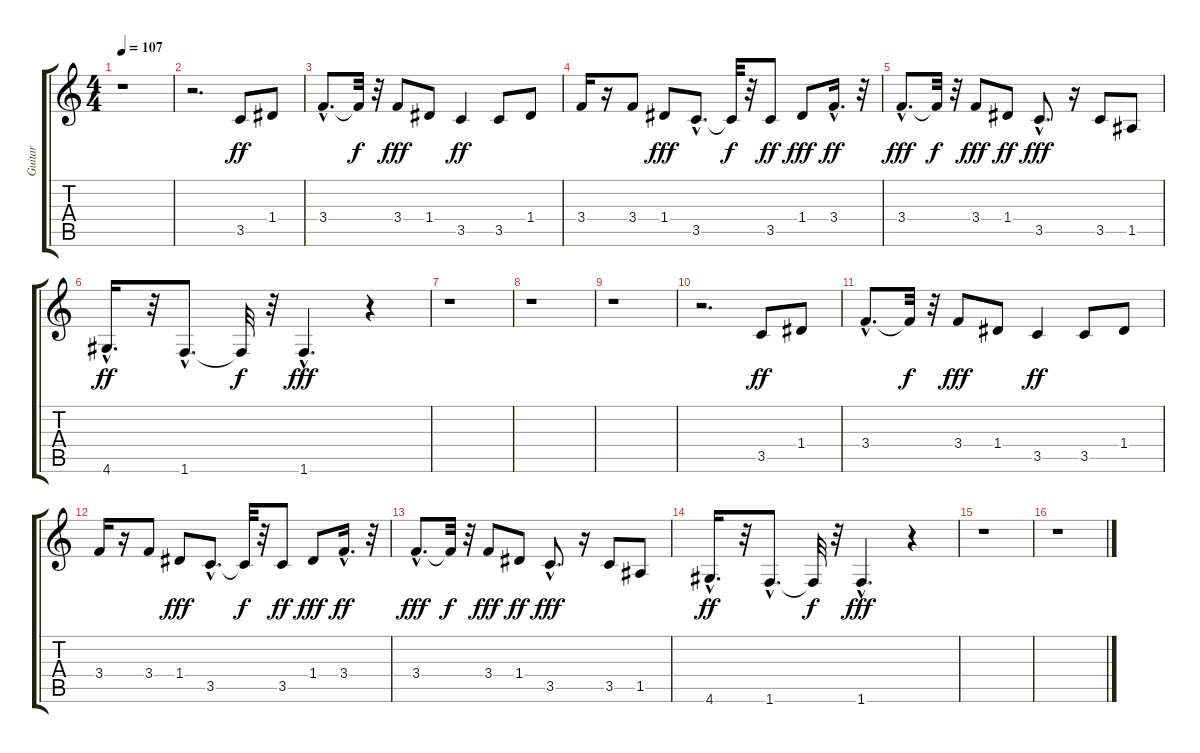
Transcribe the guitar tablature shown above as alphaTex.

\track ("Guitar" "Guitar") {instrument electricguitarclean}
\staff {score tabs}
\tuning (E4 B3 G3 D3 A2 E2) {hide}
\ts (4 4)
\tempo 107
\clef g2
\ks c
r.1{dy fff} |
r.2{d} 3.5.8{dy ff} 1.4.8 |
3.4{hac}.8{d} 3.4{t}.32{dy f} r.32 3.4.8{dy fff} 1.4.8 3.5.4{dy ff} 3.5.8 1.4.8 |
3.4.16 r.16 3.4.8 1.4.8{dy fff} 3.5{hac}.8{d} 3.5{t}.32{dy f} r.32 3.5.8{dy ff} 1.4.8{dy fff} 3.4{hac}.16{d dy ff} r.32 |
3.4{hac}.8{d dy fff} 3.4{t}.32{dy f} r.32 3.4.8{dy fff} 1.4.8{dy ff} 3.5{hac}.8{d dy fff} r.16 3.5.8 1.5.8 |
4.6{hac}.16{d dy ff} r.32 1.6{hac}.8{d} 1.6{t}.32{dy f} r.32 1.6{hac}.4{d dy fff} r.4 |
r.1 |
r.1 |
r.1 |
r.2{d} 3.5.8{dy ff} 1.4.8 |
3.4{hac}.8{d} 3.4{t}.32{dy f} r.32 3.4.8{dy fff} 1.4.8 3.5.4{dy ff} 3.5.8 1.4.8 |
3.4.16 r.16 3.4.8 1.4.8{dy fff} 3.5{hac}.8{d} 3.5{t}.32{dy f} r.32 3.5.8{dy ff} 1.4.8{dy fff} 3.4{hac}.16{d dy ff} r.32 |
3.4{hac}.8{d dy fff} 3.4{t}.32{dy f} r.32 3.4.8{dy fff} 1.4.8{dy ff} 3.5{hac}.8{d dy fff} r.16 3.5.8 1.5.8 |
4.6{hac}.16{d dy ff} r.32 1.6{hac}.8{d} 1.6{t}.32{dy f} r.32 1.6{hac}.4{d dy fff} r.4 |
r.1 |
r.1
